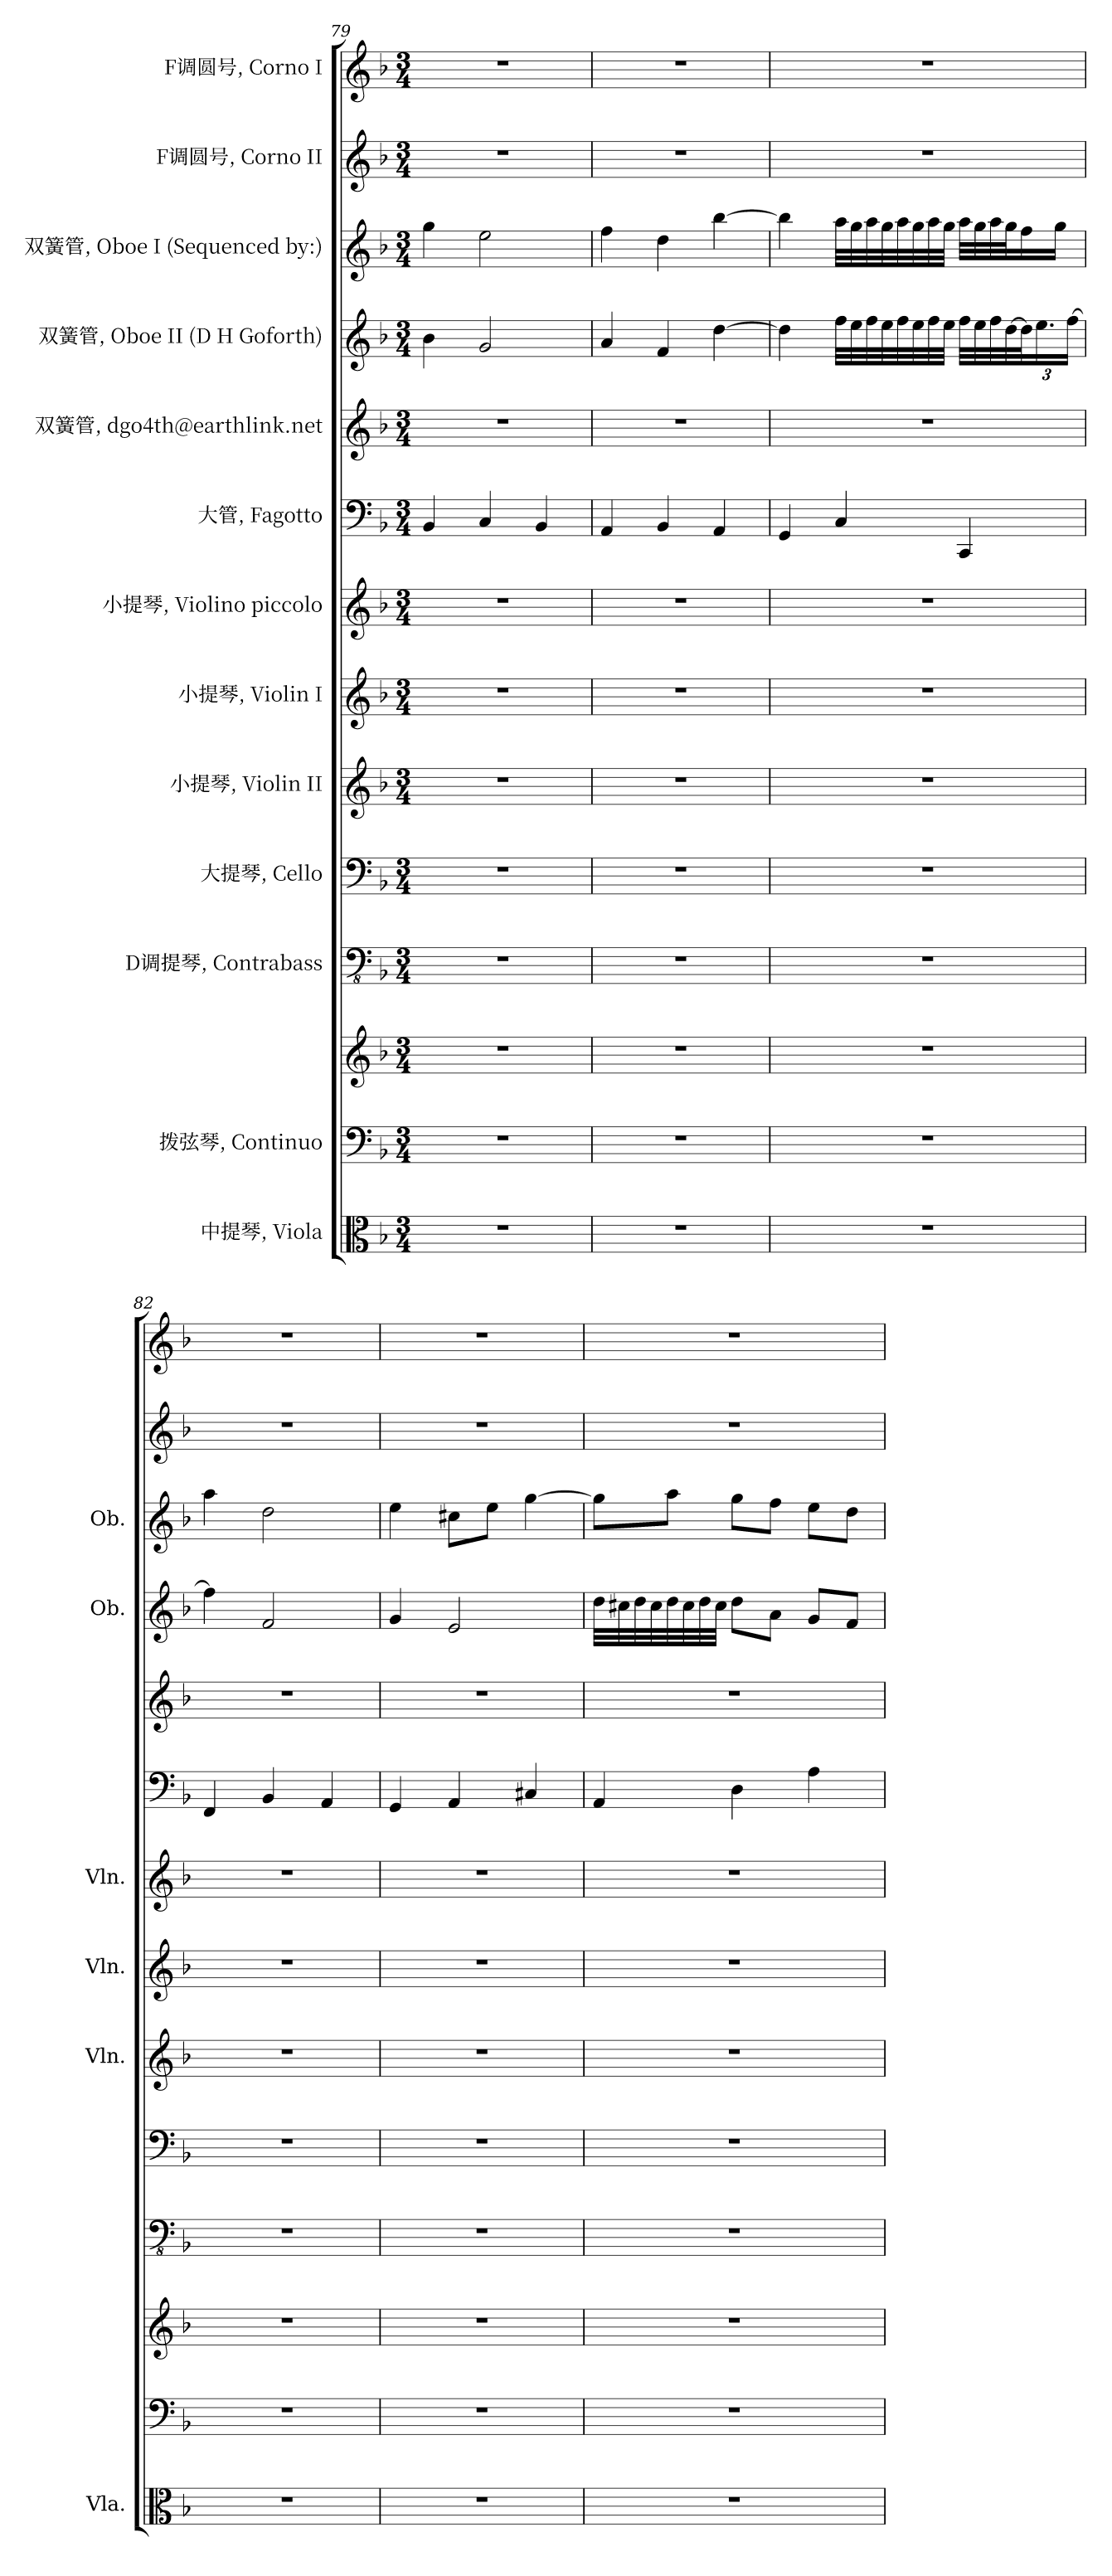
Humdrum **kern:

**kern	**kern	**kern	**kern	**kern	**kern	**kern	**kern	**kern	**kern	**kern	**kern	**kern	**kern
*part13	*part12	*part12	*part11	*part10	*part9	*part8	*part7	*part6	*part5	*part4	*part3	*part2	*part1
*staff14	*staff13	*staff12	*staff11	*staff10	*staff9	*staff8	*staff7	*staff6	*staff5	*staff4	*staff3	*staff2	*staff1
*I"中提琴, Viola	*I"拨弦琴, Continuo	*	*I"D调提琴, Contrabass	*I"大提琴, Cello	*I"小提琴, Violin II	*I"小提琴, Violin I	*I"小提琴, Violino piccolo	*I"大管, Fagotto	*I"双簧管, dgo4th@earthlink.net	*I"双簧管, Oboe II (D H Goforth)	*I"双簧管, Oboe I (Sequenced by:)	*I"F调圆号, Corno II	*I"F调圆号, Corno I
*I'Vla.	*	*	*	*	*I'Vln.	*I'Vln.	*I'Vln.	*	*	*I'Ob.	*I'Ob.	*	*
*clefC3	*clefF4	*clefG2	*clefFv4	*clefF4	*clefG2	*clefG2	*clefG2	*clefF4	*clefG2	*clefG2	*clefG2	*clefG2	*clefG2
*	*	*	*ITrd7c12	*	*	*	*	*	*	*	*	*ITrd4c7	*ITrd4c7
*k[b-]	*k[b-]	*k[b-]	*k[b-]	*k[b-]	*k[b-]	*k[b-]	*k[b-]	*k[b-]	*k[b-]	*k[b-]	*k[b-]	*k[b-e-]	*k[b-e-]
*M3/4	*M3/4	*M3/4	*M3/4	*M3/4	*M3/4	*M3/4	*M3/4	*M3/4	*M3/4	*M3/4	*M3/4	*M3/4	*M3/4
=79	=79	=79	=79	=79	=79	=79	=79	=79	=79	=79	=79	=79	=79
2.r	2.r	2.r	2.r	2.r	2.r	2.r	2.r	4BB-/	2.r	4b-\	4gg\	2.r	2.r
.	.	.	.	.	.	.	.	4C/	.	2g/	2ee\	.	.
.	.	.	.	.	.	.	.	4BB-/	.	.	.	.	.
!!LO:PB:g=z
=80	=80	=80	=80	=80	=80	=80	=80	=80	=80	=80	=80	=80	=80
2.r	2.r	2.r	2.r	2.r	2.r	2.r	2.r	4AA/	2.r	4a/	4ff\	2.r	2.r
.	.	.	.	.	.	.	.	4BB-/	.	4f/	4dd\	.	.
.	.	.	.	.	.	.	.	4AA/	.	[4dd\	[4bb-\	.	.
=81	=81	=81	=81	=81	=81	=81	=81	=81	=81	=81	=81	=81	=81
2.r	2.r	2.r	2.r	2.r	2.r	2.r	2.r	4GG/	2.r	4dd\]	4bb-\]	2.r	2.r
.	.	.	.	.	.	.	.	4C/	.	32ff\LLL	32aa\LLL	.	.
.	.	.	.	.	.	.	.	.	.	32ee\	32gg\	.	.
.	.	.	.	.	.	.	.	.	.	32ff\	32aa\	.	.
.	.	.	.	.	.	.	.	.	.	32ee\	32gg\	.	.
.	.	.	.	.	.	.	.	.	.	32ff\	32aa\	.	.
.	.	.	.	.	.	.	.	.	.	32ee\	32gg\	.	.
.	.	.	.	.	.	.	.	.	.	32ff\	32aa\	.	.
.	.	.	.	.	.	.	.	.	.	32ee\JJJ	32gg\JJJ	.	.
.	.	.	.	.	.	.	.	4CC/	.	32ff\LLL	32aa\LLL	.	.
.	.	.	.	.	.	.	.	.	.	32ee\	32gg\	.	.
.	.	.	.	.	.	.	.	.	.	32ff\	32aa\	.	.
.	.	.	.	.	.	.	.	.	.	[32dd\	32gg\J	.	.
*	*	*	*	*	*	*	*	*	*	*Xbrackettup	*	*	*
.	.	.	.	.	.	.	.	.	.	48dd\J]	16ff\	.	.
.	.	.	.	.	.	.	.	.	.	24.ee\	.	.	.
.	.	.	.	.	.	.	.	.	.	.	16gg\JJ	.	.
.	.	.	.	.	.	.	.	.	.	[24ff\JJ	.	.	.
=82	=82	=82	=82	=82	=82	=82	=82	=82	=82	=82	=82	=82	=82
2.r	2.r	2.r	2.r	2.r	2.r	2.r	2.r	4FF/	2.r	4ff\]	4aa\	2.r	2.r
.	.	.	.	.	.	.	.	4BB-/	.	2f/	2dd\	.	.
.	.	.	.	.	.	.	.	4AA/	.	.	.	.	.
=83	=83	=83	=83	=83	=83	=83	=83	=83	=83	=83	=83	=83	=83
2.r	2.r	2.r	2.r	2.r	2.r	2.r	2.r	4GG/	2.r	4g/	4ee\	2.r	2.r
.	.	.	.	.	.	.	.	4AA/	.	2e/	8cc#X\L	.	.
.	.	.	.	.	.	.	.	.	.	.	8ee\J	.	.
.	.	.	.	.	.	.	.	4C#X/	.	.	[4gg\	.	.
!!LO:PB:g=z
=84	=84	=84	=84	=84	=84	=84	=84	=84	=84	=84	=84	=84	=84
2.r	2.r	2.r	2.r	2.r	2.r	2.r	2.r	4AA/	2.r	32dd\LLL	8gg\L]	2.r	2.r
.	.	.	.	.	.	.	.	.	.	32cc#X\	.	.	.
.	.	.	.	.	.	.	.	.	.	32dd\	.	.	.
.	.	.	.	.	.	.	.	.	.	32cc#\	.	.	.
.	.	.	.	.	.	.	.	.	.	32dd\	8aa\J	.	.
.	.	.	.	.	.	.	.	.	.	32cc#\	.	.	.
.	.	.	.	.	.	.	.	.	.	32dd\	.	.	.
.	.	.	.	.	.	.	.	.	.	32cc#\JJJ	.	.	.
.	.	.	.	.	.	.	.	4D\	.	8dd\L	8gg\L	.	.
.	.	.	.	.	.	.	.	.	.	8a\J	8ff\J	.	.
.	.	.	.	.	.	.	.	4A\	.	8g/L	8ee\L	.	.
.	.	.	.	.	.	.	.	.	.	8f/J	8dd\J	.	.
=	=	=	=	=	=	=	=	=	=	=	=	=	=
*-	*-	*-	*-	*-	*-	*-	*-	*-	*-	*-	*-	*-	*-
